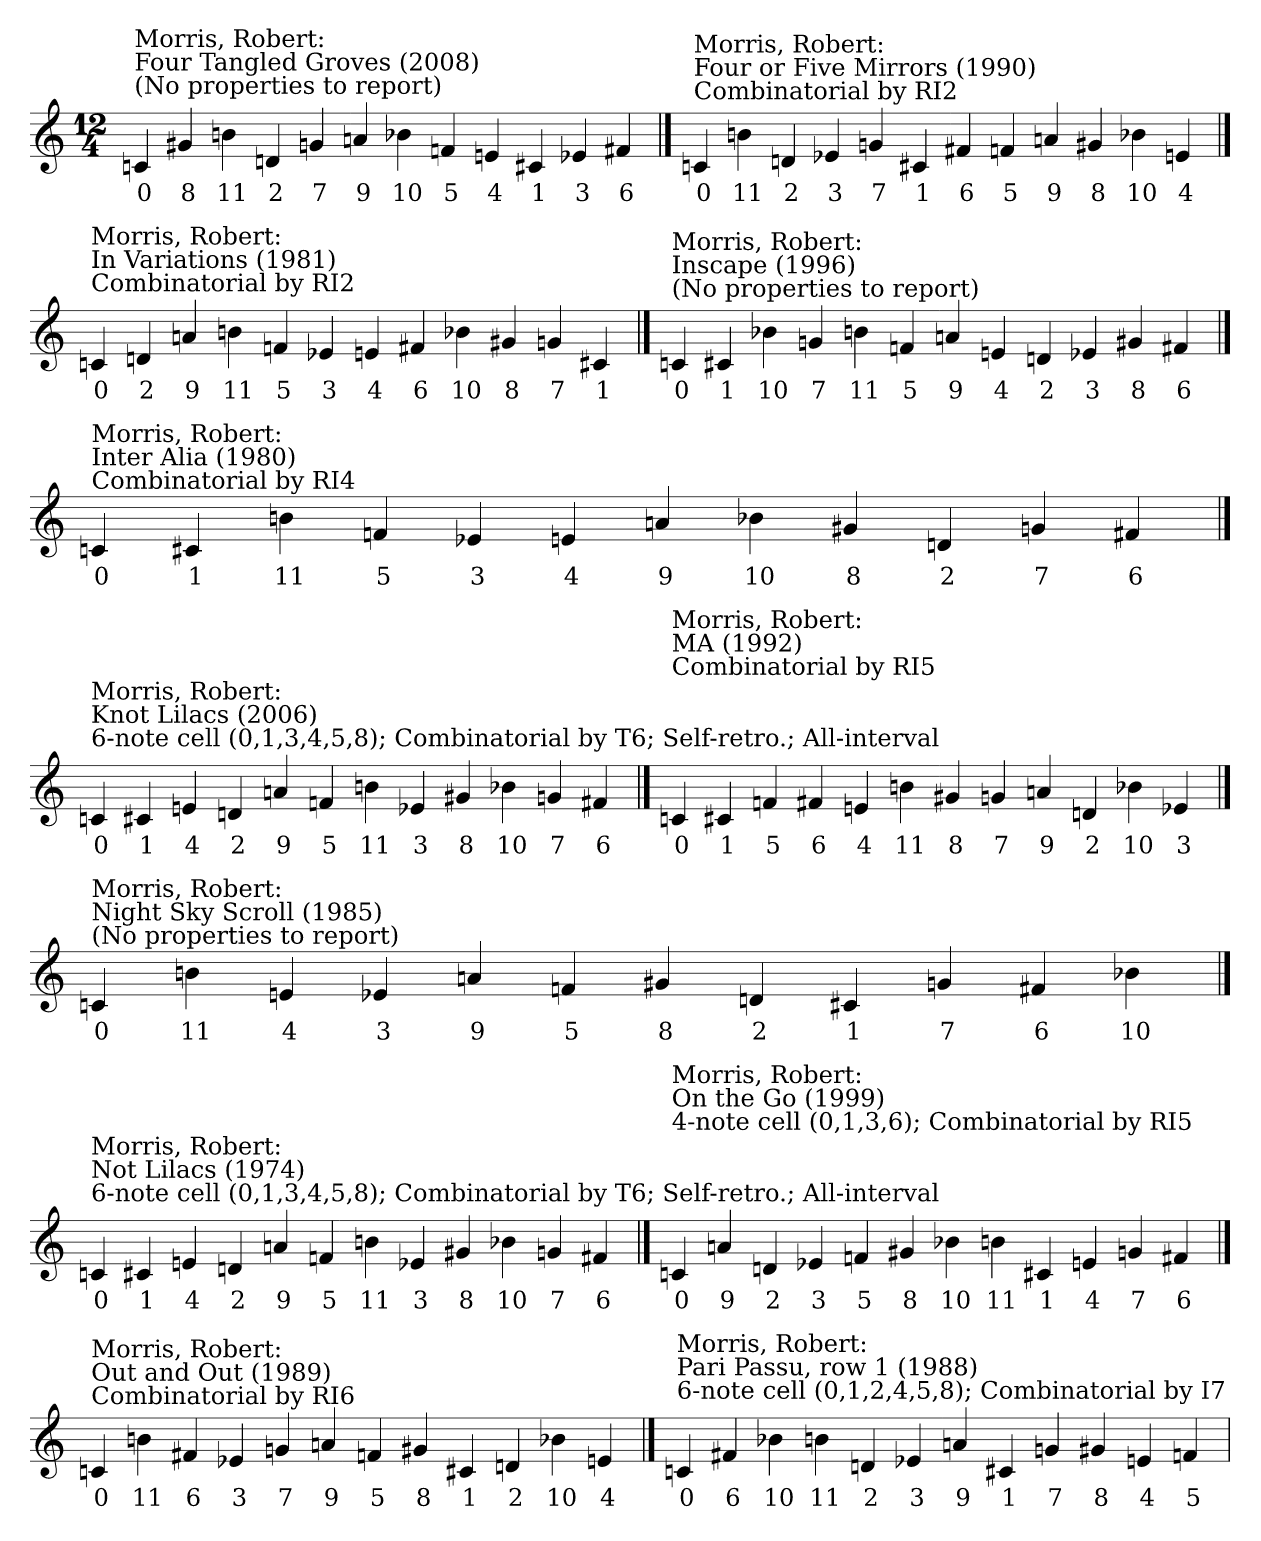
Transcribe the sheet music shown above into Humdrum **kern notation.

**kern	**text
*part1	*part1
*staff1	*staff1
!!LO:LB:g=z
*M12/4	*
==925	==925
!LO:TX:t=Morris, Robert&colon; \nFour Tangled Groves (2008)\n(No properties to report)	!
4cn	0
4g#X	8
4bn	11
4dn	2
4gn	7
4an	9
4b-X	10
4fn	5
4en	4
4c#X	1
4e-X	3
4f#X	6
!!LO:LB:g=z
==926	==926
!LO:TX:t=Morris, Robert&colon; \nFour or Five Mirrors (1990)\nCombinatorial by RI2	!
4cn	0
4bn	11
4dn	2
4e-X	3
4gn	7
4c#X	1
4f#X	6
4fn	5
4an	9
4g#X	8
4b-X	10
4en	4
!!LO:LB:g=z
==927	==927
!LO:TX:t=Morris, Robert&colon; \nIn Variations (1981)\nCombinatorial by RI2	!
4cn	0
4dn	2
4an	9
4bn	11
4fn	5
4e-X	3
4en	4
4f#X	6
4b-X	10
4g#X	8
4gn	7
4c#X	1
!!LO:LB:g=z
==928	==928
!LO:TX:t=Morris, Robert&colon; \nInscape (1996)\n(No properties to report)	!
4cn	0
4c#X	1
4b-X	10
4gn	7
4bn	11
4fn	5
4an	9
4en	4
4dn	2
4e-X	3
4g#X	8
4f#X	6
!!LO:LB:g=z
==929	==929
!LO:TX:t=Morris, Robert&colon; \nInter Alia (1980)\nCombinatorial by RI4	!
4cn	0
4c#X	1
4bn	11
4fn	5
4e-X	3
4en	4
4an	9
4b-X	10
4g#X	8
4dn	2
4gn	7
4f#X	6
!!LO:LB:g=z
==930	==930
!LO:TX:t=Morris, Robert&colon; \nKnot Lilacs (2006)\n6-note cell (0,1,3,4,5,8); Combinatorial by T6; Self-retro.; All-interval	!
4cn	0
4c#X	1
4en	4
4dn	2
4an	9
4fn	5
4bn	11
4e-X	3
4g#X	8
4b-X	10
4gn	7
4f#X	6
!!LO:LB:g=z
==931	==931
!LO:TX:t=Morris, Robert&colon; \nMA (1992)\nCombinatorial by RI5	!
4cn	0
4c#X	1
4fn	5
4f#X	6
4en	4
4bn	11
4g#X	8
4gn	7
4an	9
4dn	2
4b-X	10
4e-X	3
!!LO:LB:g=z
==932	==932
!LO:TX:t=Morris, Robert&colon; \nNight Sky Scroll (1985)\n(No properties to report)	!
4cn	0
4bn	11
4en	4
4e-X	3
4an	9
4fn	5
4g#X	8
4dn	2
4c#X	1
4gn	7
4f#X	6
4b-X	10
!!LO:LB:g=z
==933	==933
!LO:TX:t=Morris, Robert&colon; \nNot Lilacs (1974)\n6-note cell (0,1,3,4,5,8); Combinatorial by T6; Self-retro.; All-interval	!
4cn	0
4c#X	1
4en	4
4dn	2
4an	9
4fn	5
4bn	11
4e-X	3
4g#X	8
4b-X	10
4gn	7
4f#X	6
!!LO:LB:g=z
==934	==934
!LO:TX:t=Morris, Robert&colon; \nOn the Go (1999)\n4-note cell (0,1,3,6); Combinatorial by RI5	!
4cn	0
4an	9
4dn	2
4e-X	3
4fn	5
4g#X	8
4b-X	10
4bn	11
4c#X	1
4en	4
4gn	7
4f#X	6
!!LO:LB:g=z
==935	==935
!LO:TX:t=Morris, Robert&colon; \nOut and Out (1989)\nCombinatorial by RI6	!
4cn	0
4bn	11
4f#X	6
4e-X	3
4gn	7
4an	9
4fn	5
4g#X	8
4c#X	1
4dn	2
4b-X	10
4en	4
!!LO:LB:g=z
==936	==936
!LO:TX:t=Morris, Robert&colon; \nPari Passu, row 1 (1988)\n6-note cell (0,1,2,4,5,8); Combinatorial by I7	!
4cn	0
4f#X	6
4b-X	10
4bn	11
4dn	2
4e-X	3
4an	9
4c#X	1
4gn	7
4g#X	8
4en	4
4fn	5
=	=
*-	*-
